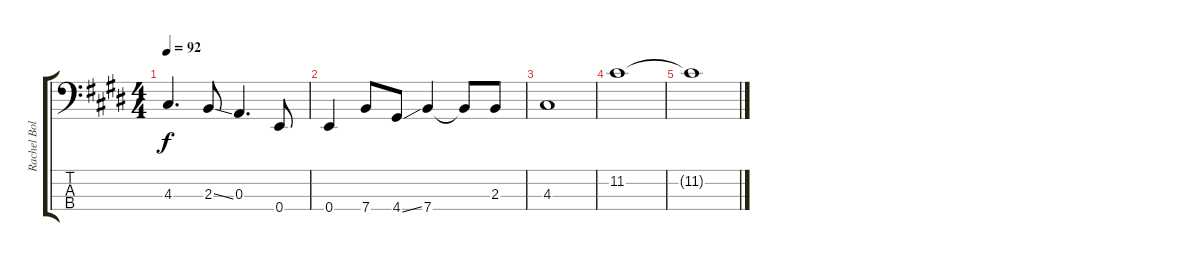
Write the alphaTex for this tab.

\track ("Rachel Bolan" "Rachel Bol") {instrument electricbassfinger}
\staff {score tabs}
\tuning (G2 D2 A1 E1) {hide}
\ts (4 4)
\tempo 92
\clef f4
\ks e
4.3.4{d dy f} 2.3{ss}.8 0.3.4{d} 0.4.8 |
0.4.4 7.4.8 4.4{ss}.8 7.4.4 7.4{t}.8 2.3.8 |
4.3.1 |
11.2.1 |
11.2{t}.1
